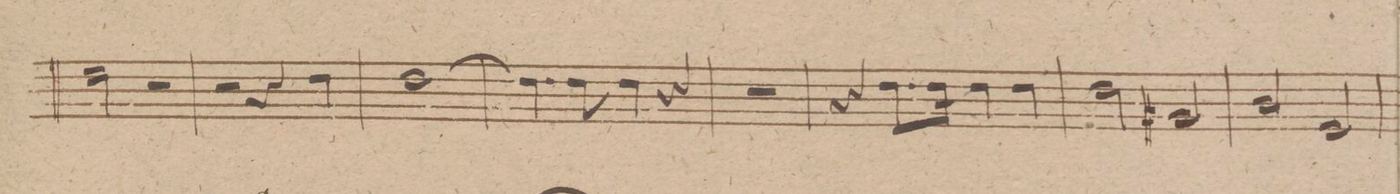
**kern	**dynam
*I"Corno 2do in A.	*
*clefG2	*
*k[f#]	*
*met(c|)	*
*M2/2	*
2a/	.
2r	.
=158	=158
2r	.
4r	.
4a/	.
=159	=159
[1a/	.
=160	=160
4.a/]	.
8a/	.
4a/	.
4r	.
=161	=161
1r	.
=-	=-
=162	=162
4r	.
8.a/L	.
16a/Jk	.
4a/	.
4a/	.
=163	=163
2a/	.
2d#X/	.
=164	=164
2f#/	.
2B/	.
=165	=165
*-	*-
